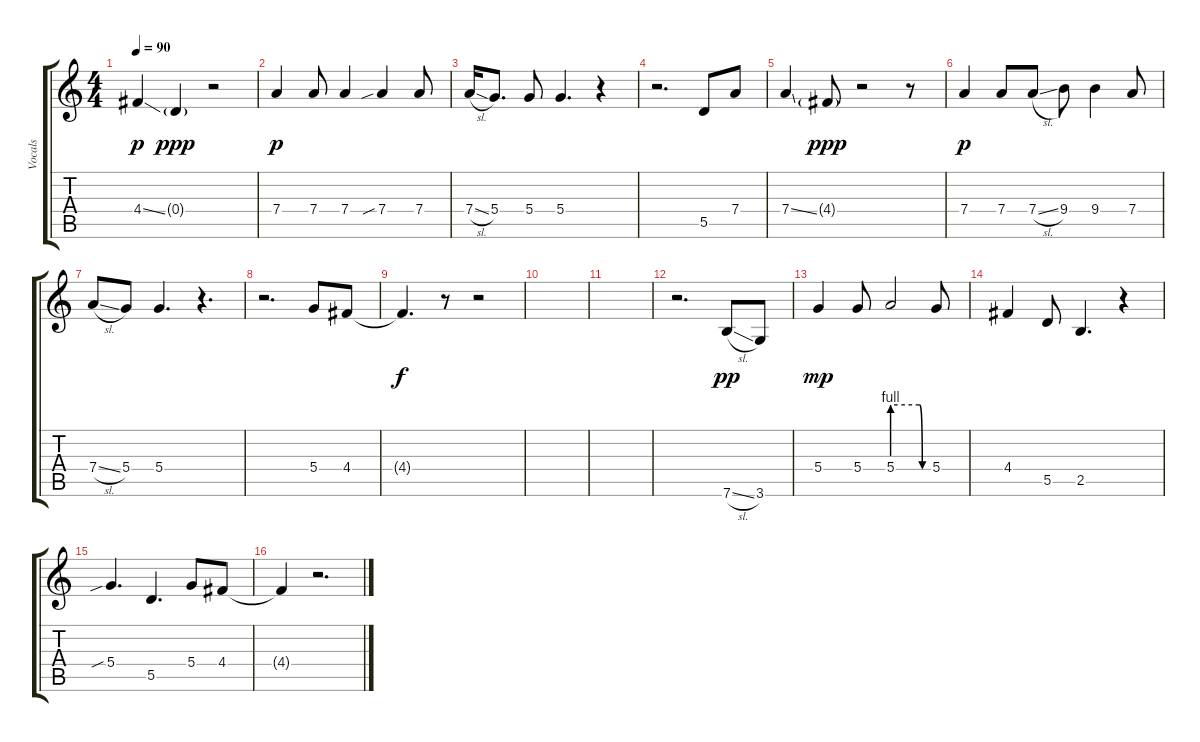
\track ("Vocals" "Vocals") {instrument contrabass}
\staff {score tabs}
\tuning (E4 B3 G3 D3 A2 E2) {hide}
\ts (4 4)
\tempo 90
\clef g2
\ks c
4.4{ss}.4{dy p} 0.4{g}.4{dy ppp} r.2 |
7.4.4{dy p} 7.4.8 7.4.4 7.4{sib}.4 7.4.8 |
7.4{sl}.16 5.4.8{d} 5.4.8 5.4.4{d} r.4 |
r.2{d} 5.5.8 7.4.8 |
7.4{ss}.4 4.4{g}.8{dy ppp} r.2 r.8 |
7.4.4{dy p} 7.4.8 7.4{sl}.8 9.4.8 9.4.4 7.4.8 |
7.4{sl}.8 5.4.8 5.4.4{d} r.4{d} |
r.2{d} 5.4.8 4.4.8 |
4.4{t}.4{d dy f} r.8 r.2 |
|
|
r.2{d} 7.6{sl}.8{dy pp} 3.6.8 |
5.4.4{dy mp} 5.4.8 5.4{be (custom 0 4 45 4 50 0 60 0)}.2 5.4.8 |
4.4.4 5.5.8 2.5.4{d} r.4 |
5.4{sib}.4{d} 5.5.4{d} 5.4.8 4.4.8 |
4.4{t}.4 r.2{d}
